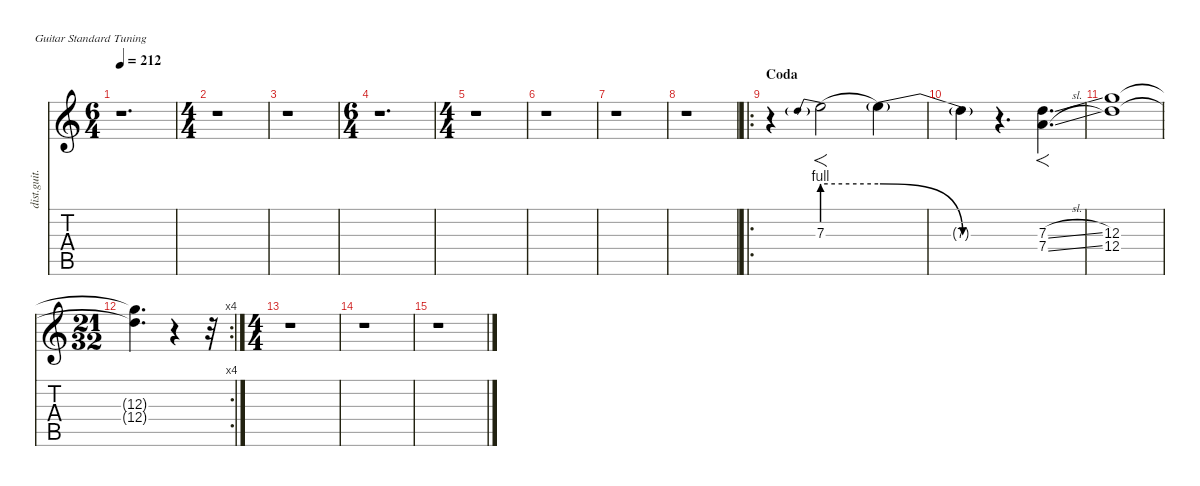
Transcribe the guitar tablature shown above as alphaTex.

\defaultSystemsLayout 4
\hideDynamics
\bracketExtendMode nobrackets
\track ("Harmony Guitar (James)" "dist.guit.") {instrument distortionguitar}
\staff {score tabs}
\tuning (E4 B3 G3 D3 A2 E2)
\ts (6 4)
\tempo 212
\clef g2
\ks c
r.1{d dy mf} |
\ts (4 4)
\beaming (8 2 2 2 2)
r.1 |
r.1 |
\ts (6 4)
\beaming (8 2 2 2 6)
r.1{d} |
\ts (4 4)
\beaming (8 2 2 2 2)
r.1 |
r.1 |
r.1 |
r.1 |
\ro
\section ("" "Coda")
r.4 7.3{be (prebend 0 4 60 4)}.2{f} 7.3{be (release 0 4 60 0) t}.4 |
7.3{be (hold 0 0 60 0) t}.4 r.4{d} (7.3{sl} 7.4{sl}).4{f d} |
(12.3 12.4).1 |
\rc 4
\ts (21 32)
\beaming (8 2 2 2 2)
(12.3{t} 12.4{t}).4{d} r.4 r.32 |
\ts (4 4)
\beaming (8 2 2 2 2)
r.1 |
r.1 |
r.1
